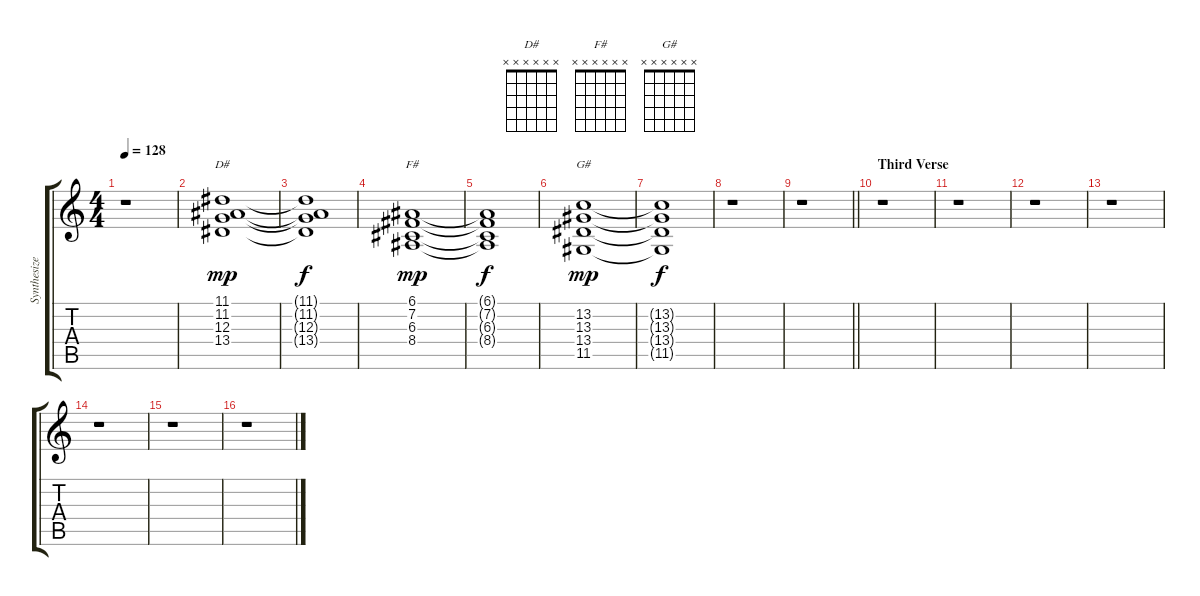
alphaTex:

\track ("Synthesizer 2" "Synthesize") {instrument lead2sawtooth}
\staff {score tabs}
\tuning (E4 B3 G3 D3 A2 E2) {hide}
\chord ("D#" x x x x x x) {firstfret 0}
\chord ("F#" x x x x x x) {firstfret 0}
\chord ("G#" x x x x x x) {firstfret 0}
\ts (4 4)
\tempo 128
\clef g2
\ks c
r.1{dy f} |
(11.1 11.2 12.3 13.4).1{ch "D#" dy mp} |
(11.1{t} 11.2{t} 12.3{t} 13.4{t}).1{dy f} |
(6.1 7.2 6.3 8.4).1{ch "F#" dy mp} |
(6.1{t} 7.2{t} 6.3{t} 8.4{t}).1{dy f} |
(13.2 13.3 13.4 11.5).1{ch "G#" dy mp} |
(13.2{t} 13.3{t} 13.4{t} 11.5{t}).1{dy f} |
r.1 |
\barLineRight lightlight
r.1 |
\section ("" "Third Verse")
r.1 |
r.1 |
r.1 |
r.1 |
r.1 |
r.1 |
r.1
